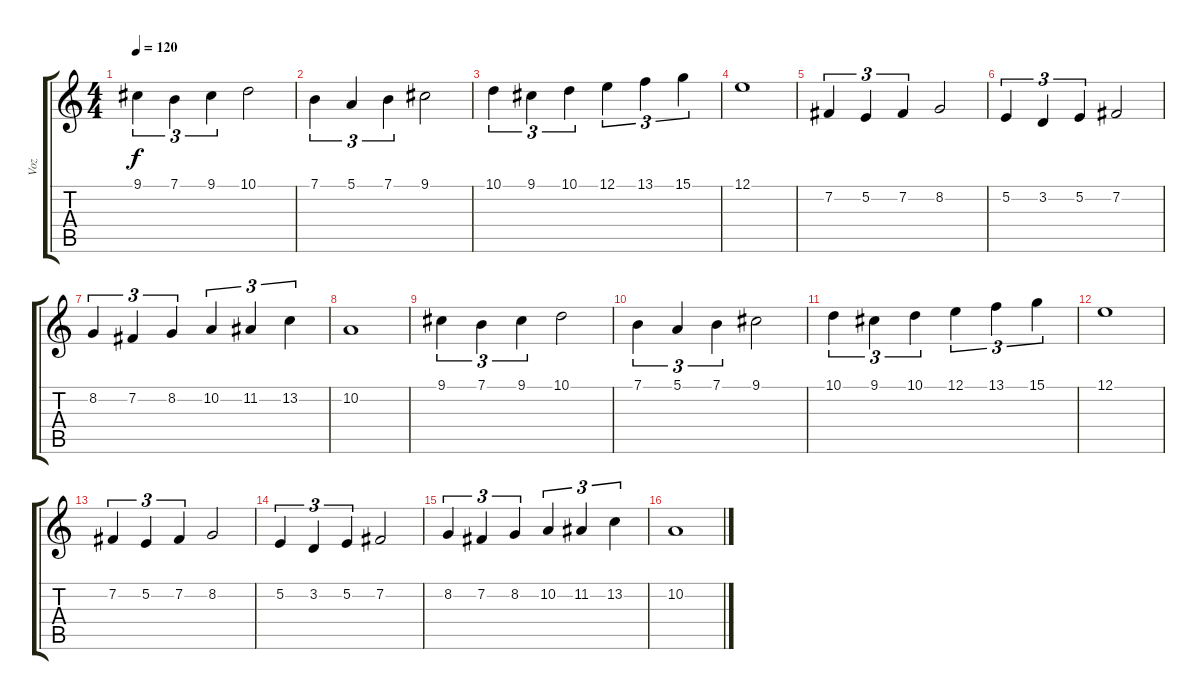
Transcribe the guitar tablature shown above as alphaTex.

\track ("Voz" "Voz") {instrument lead6voice}
\staff {score tabs}
\tuning (E4 B3 G3 D3 A2 E2) {hide}
\ts (4 4)
\tempo 120
\clef g2
\ks c
9.1.4{tu (3 2) dy f} 7.1.4{tu (3 2)} 9.1.4{tu (3 2)} 10.1.2 |
7.1.4{tu (3 2)} 5.1.4{tu (3 2)} 7.1.4{tu (3 2)} 9.1.2 |
10.1.4{tu (3 2)} 9.1.4{tu (3 2)} 10.1.4{tu (3 2)} 12.1.4{tu (3 2)} 13.1.4{tu (3 2)} 15.1.4{tu (3 2)} |
12.1.1 |
7.2.4{tu (3 2)} 5.2.4{tu (3 2)} 7.2.4{tu (3 2)} 8.2.2 |
5.2.4{tu (3 2)} 3.2.4{tu (3 2)} 5.2.4{tu (3 2)} 7.2.2 |
8.2.4{tu (3 2)} 7.2.4{tu (3 2)} 8.2.4{tu (3 2)} 10.2.4{tu (3 2)} 11.2.4{tu (3 2)} 13.2.4{tu (3 2)} |
10.2.1 |
9.1.4{tu (3 2)} 7.1.4{tu (3 2)} 9.1.4{tu (3 2)} 10.1.2 |
7.1.4{tu (3 2)} 5.1.4{tu (3 2)} 7.1.4{tu (3 2)} 9.1.2 |
10.1.4{tu (3 2)} 9.1.4{tu (3 2)} 10.1.4{tu (3 2)} 12.1.4{tu (3 2)} 13.1.4{tu (3 2)} 15.1.4{tu (3 2)} |
12.1.1 |
7.2.4{tu (3 2)} 5.2.4{tu (3 2)} 7.2.4{tu (3 2)} 8.2.2 |
5.2.4{tu (3 2)} 3.2.4{tu (3 2)} 5.2.4{tu (3 2)} 7.2.2 |
8.2.4{tu (3 2)} 7.2.4{tu (3 2)} 8.2.4{tu (3 2)} 10.2.4{tu (3 2)} 11.2.4{tu (3 2)} 13.2.4{tu (3 2)} |
10.2.1
